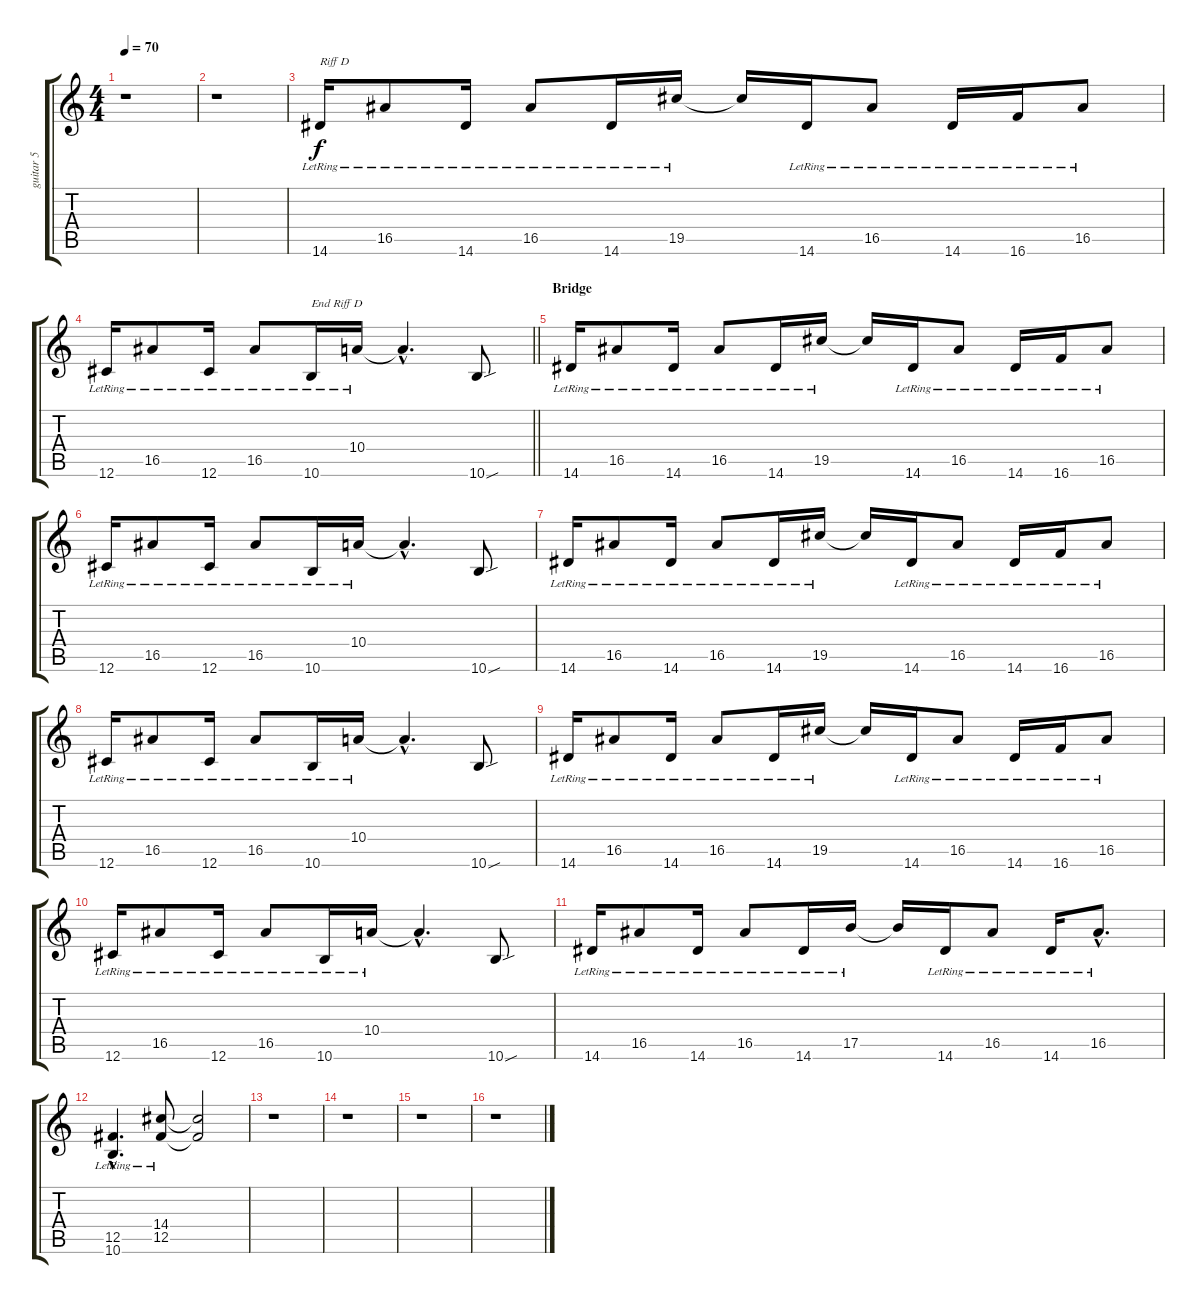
\track ("guitar 5" "guitar 5") {instrument electricguitarclean}
\staff {score tabs}
\tuning (Db4 Ab3 E3 B2 Gb2 Db2) {hide}
\ts (4 4)
\tempo 70
\clef g2
\ks c
r.1{dy f} |
r.1 |
14.6{lr}.16{txt "Riff D"} 16.5{lr}.8 14.6{lr}.16 16.5{lr}.8 14.6{lr}.16 19.5{lr}.16 19.5{t}.16 14.6{lr}.16 16.5{lr}.8 14.6{lr}.16 16.6{lr}.16 16.5{lr}.8 |
\barLineRight lightlight
12.6{lr}.16 16.5{lr}.8 12.6{lr}.16 16.5{lr}.8 10.6{lr}.16{txt "End Riff D"} 10.4{lr}.16 10.4{hac t}.4{d} 10.6{sou}.8 |
\section ("" "Bridge")
14.6{lr}.16 16.5{lr}.8 14.6{lr}.16 16.5{lr}.8 14.6{lr}.16 19.5{lr}.16 19.5{t}.16 14.6{lr}.16 16.5{lr}.8 14.6{lr}.16 16.6{lr}.16 16.5{lr}.8 |
12.6{lr}.16 16.5{lr}.8 12.6{lr}.16 16.5{lr}.8 10.6{lr}.16 10.4{lr}.16 10.4{hac t}.4{d} 10.6{sou}.8 |
14.6{lr}.16 16.5{lr}.8 14.6{lr}.16 16.5{lr}.8 14.6{lr}.16 19.5{lr}.16 19.5{t}.16 14.6{lr}.16 16.5{lr}.8 14.6{lr}.16 16.6{lr}.16 16.5{lr}.8 |
12.6{lr}.16 16.5{lr}.8 12.6{lr}.16 16.5{lr}.8 10.6{lr}.16 10.4{lr}.16 10.4{hac t}.4{d} 10.6{sou}.8 |
14.6{lr}.16 16.5{lr}.8 14.6{lr}.16 16.5{lr}.8 14.6{lr}.16 19.5{lr}.16 19.5{t}.16 14.6{lr}.16 16.5{lr}.8 14.6{lr}.16 16.6{lr}.16 16.5{lr}.8 |
12.6{lr}.16 16.5{lr}.8 12.6{lr}.16 16.5{lr}.8 10.6{lr}.16 10.4{lr}.16 10.4{hac t}.4{d} 10.6{sou}.8 |
14.6{lr}.16 16.5{lr}.8 14.6{lr}.16 16.5{lr}.8 14.6{lr}.16 17.5{lr}.16 17.5{t}.16 14.6{lr}.16 16.5{lr}.8 14.6{lr}.16 16.5{hac lr}.8{d} |
(12.5{hac lr} 10.6{hac lr}).4{d} (14.4{lr} 12.5{lr}).8 (14.4{t} 12.5{t}).2 |
r.1 |
r.1 |
r.1 |
r.1
